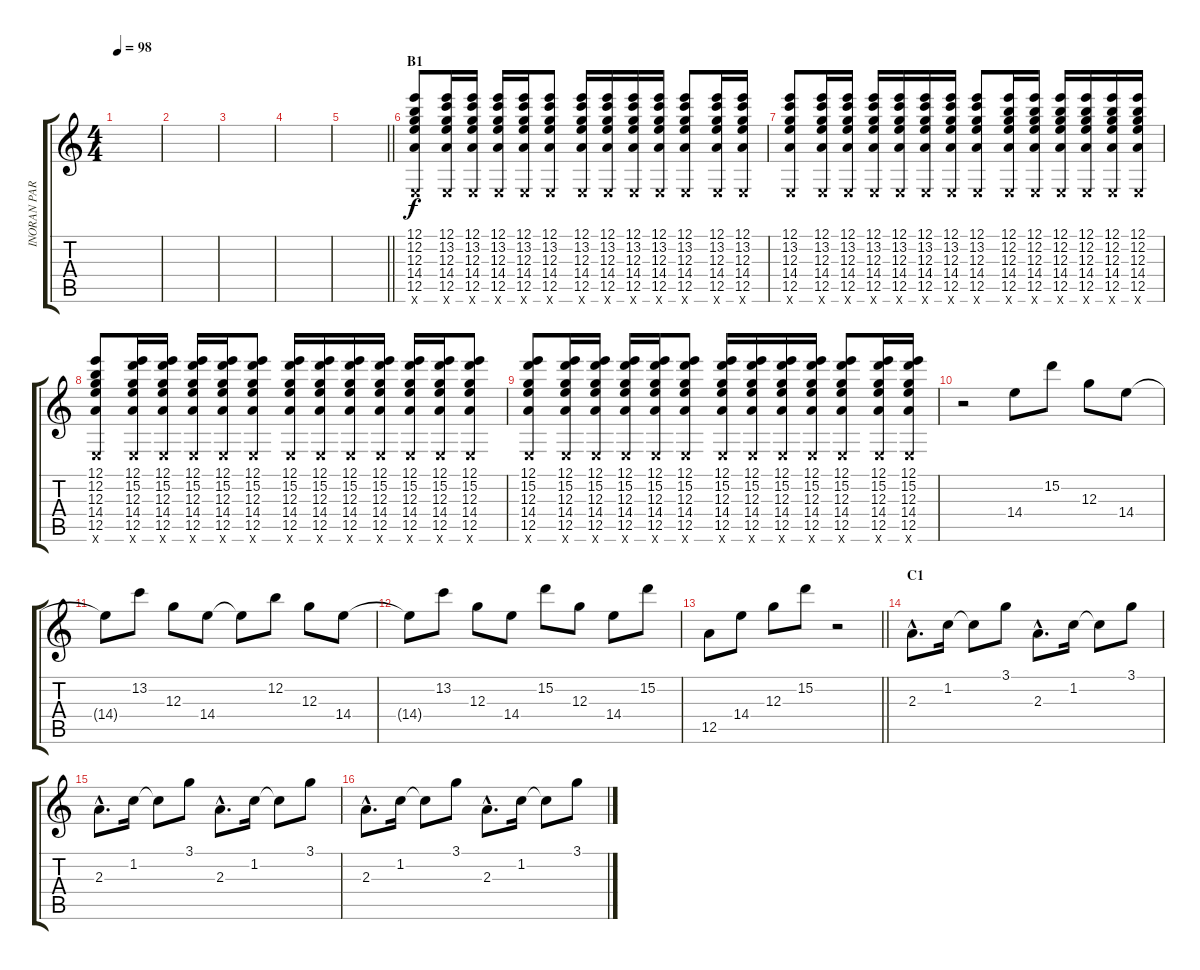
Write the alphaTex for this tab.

\track ("INORAN PART" "INORAN PAR") {instrument electricguitarclean}
\staff {score tabs}
\tuning (E4 B3 G3 D3 A2 E2) {hide}
\ts (4 4)
\tempo 98
\clef g2
\ks c
|
|
|
|
\barLineRight lightlight
|
\section ("" "B1")
(12.1 12.2 12.3 14.4 12.5 0.6{x}).8{volume 8} (12.1 13.2 12.3 14.4 12.5 0.6{x}).16 (12.1 13.2 12.3 14.4 12.5 0.6{x}).16 (12.1 13.2 12.3 14.4 12.5 0.6{x}).16 (12.1 13.2 12.3 14.4 12.5 0.6{x}).16 (12.1 13.2 12.3 14.4 12.5 0.6{x}).8 (12.1 13.2 12.3 14.4 12.5 0.6{x}).16 (12.1 13.2 12.3 14.4 12.5 0.6{x}).16 (12.1 13.2 12.3 14.4 12.5 0.6{x}).16 (12.1 13.2 12.3 14.4 12.5 0.6{x}).16 (12.1 13.2 12.3 14.4 12.5 0.6{x}).8 (12.1 13.2 12.3 14.4 12.5 0.6{x}).16 (12.1 13.2 12.3 14.4 12.5 0.6{x}).16 |
(12.1 13.2 12.3 14.4 12.5 0.6{x}).8 (12.1 13.2 12.3 14.4 12.5 0.6{x}).16 (12.1 13.2 12.3 14.4 12.5 0.6{x}).16 (12.1 13.2 12.3 14.4 12.5 0.6{x}).16 (12.1 13.2 12.3 14.4 12.5 0.6{x}).16 (12.1 13.2 12.3 14.4 12.5 0.6{x}).16 (12.1 13.2 12.3 14.4 12.5 0.6{x}).16 (12.1 13.2 12.3 14.4 12.5 0.6{x}).8 (12.1 12.2 12.3 14.4 12.5 0.6{x}).16 (12.1 12.2 12.3 14.4 12.5 0.6{x}).16 (12.1 12.2 12.3 14.4 12.5 0.6{x}).16 (12.1 12.2 12.3 14.4 12.5 0.6{x}).16 (12.1 12.2 12.3 14.4 12.5 0.6{x}).16 (12.1 12.2 12.3 14.4 12.5 0.6{x}).16 |
(12.1 12.2 12.3 14.4 12.5 0.6{x}).8 (12.1 15.2 12.3 14.4 12.5 0.6{x}).16 (12.1 15.2 12.3 14.4 12.5 0.6{x}).16 (12.1 15.2 12.3 14.4 12.5 0.6{x}).16 (12.1 15.2 12.3 14.4 12.5 0.6{x}).16 (12.1 15.2 12.3 14.4 12.5 0.6{x}).8 (12.1 15.2 12.3 14.4 12.5 0.6{x}).16 (12.1 15.2 12.3 14.4 12.5 0.6{x}).16 (12.1 15.2 12.3 14.4 12.5 0.6{x}).16 (12.1 15.2 12.3 14.4 12.5 0.6{x}).16 (12.1 15.2 12.3 14.4 12.5 0.6{x}).16 (12.1 15.2 12.3 14.4 12.5 0.6{x}).16 (12.1 15.2 12.3 14.4 12.5 0.6{x}).8 |
(12.1 15.2 12.3 14.4 12.5 0.6{x}).8 (12.1 15.2 12.3 14.4 12.5 0.6{x}).16 (12.1 15.2 12.3 14.4 12.5 0.6{x}).16 (12.1 15.2 12.3 14.4 12.5 0.6{x}).16 (12.1 15.2 12.3 14.4 12.5 0.6{x}).16 (12.1 15.2 12.3 14.4 12.5 0.6{x}).8 (12.1 15.2 12.3 14.4 12.5 0.6{x}).16 (12.1 15.2 12.3 14.4 12.5 0.6{x}).16 (12.1 15.2 12.3 14.4 12.5 0.6{x}).16 (12.1 15.2 12.3 14.4 12.5 0.6{x}).16 (12.1 15.2 12.3 14.4 12.5 0.6{x}).8 (12.1 15.2 12.3 14.4 12.5 0.6{x}).16 (12.1 15.2 12.3 14.4 12.5 0.6{x}).16 |
r.2{volume 12} 14.4.8 15.2.8 12.3.8 14.4.8 |
14.4{t}.8 13.2.8 12.3.8 14.4.8 14.4{t}.8 12.2.8 12.3.8 14.4.8 |
14.4{t}.8 13.2.8 12.3.8 14.4.8 15.2.8 12.3.8 14.4.8 15.2.8 |
\barLineRight lightlight
12.5.8 14.4.8 12.3.8 15.2.8 r.2 |
\section ("" "C1")
2.3{hac}.8{d volume 12} 1.2.16 1.2{t}.8 3.1.8 2.3{hac}.8{d} 1.2.16 1.2{t}.8 3.1.8 |
2.3{hac}.8{d} 1.2.16 1.2{t}.8 3.1.8 2.3{hac}.8{d} 1.2.16 1.2{t}.8 3.1.8 |
2.3{hac}.8{d} 1.2.16 1.2{t}.8 3.1.8 2.3{hac}.8{d} 1.2.16 1.2{t}.8 3.1.8
